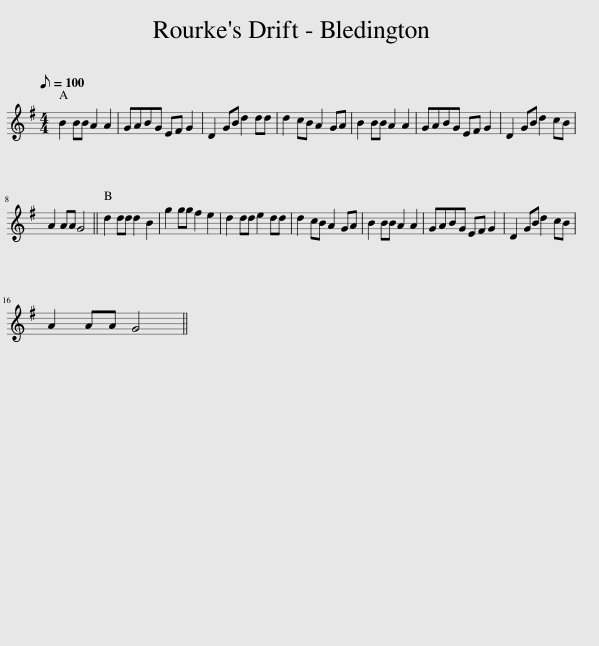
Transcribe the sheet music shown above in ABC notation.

X:1
L:1/8
Q:1/8=100
M:4/4
I:linebreak $
K:G
V:1 treble
V:1
 B2 BB A2 A2 | GABG EF G2 | D2 GB d2 dd | d2 cB A2 GA | B2 BB A2 A2 | %5
 GABG EF G2 | D2 GB d2 cB |$ A2 AA G4 || d2 dd d2 B2 | g2 gg f2 e2 | %10
 d2 dd e2 dd | d2 cB A2 GA | B2 BB A2 A2 | GABG EF G2 | D2 GB d2 cB |$ %15
 A2 AA G4 || %16
